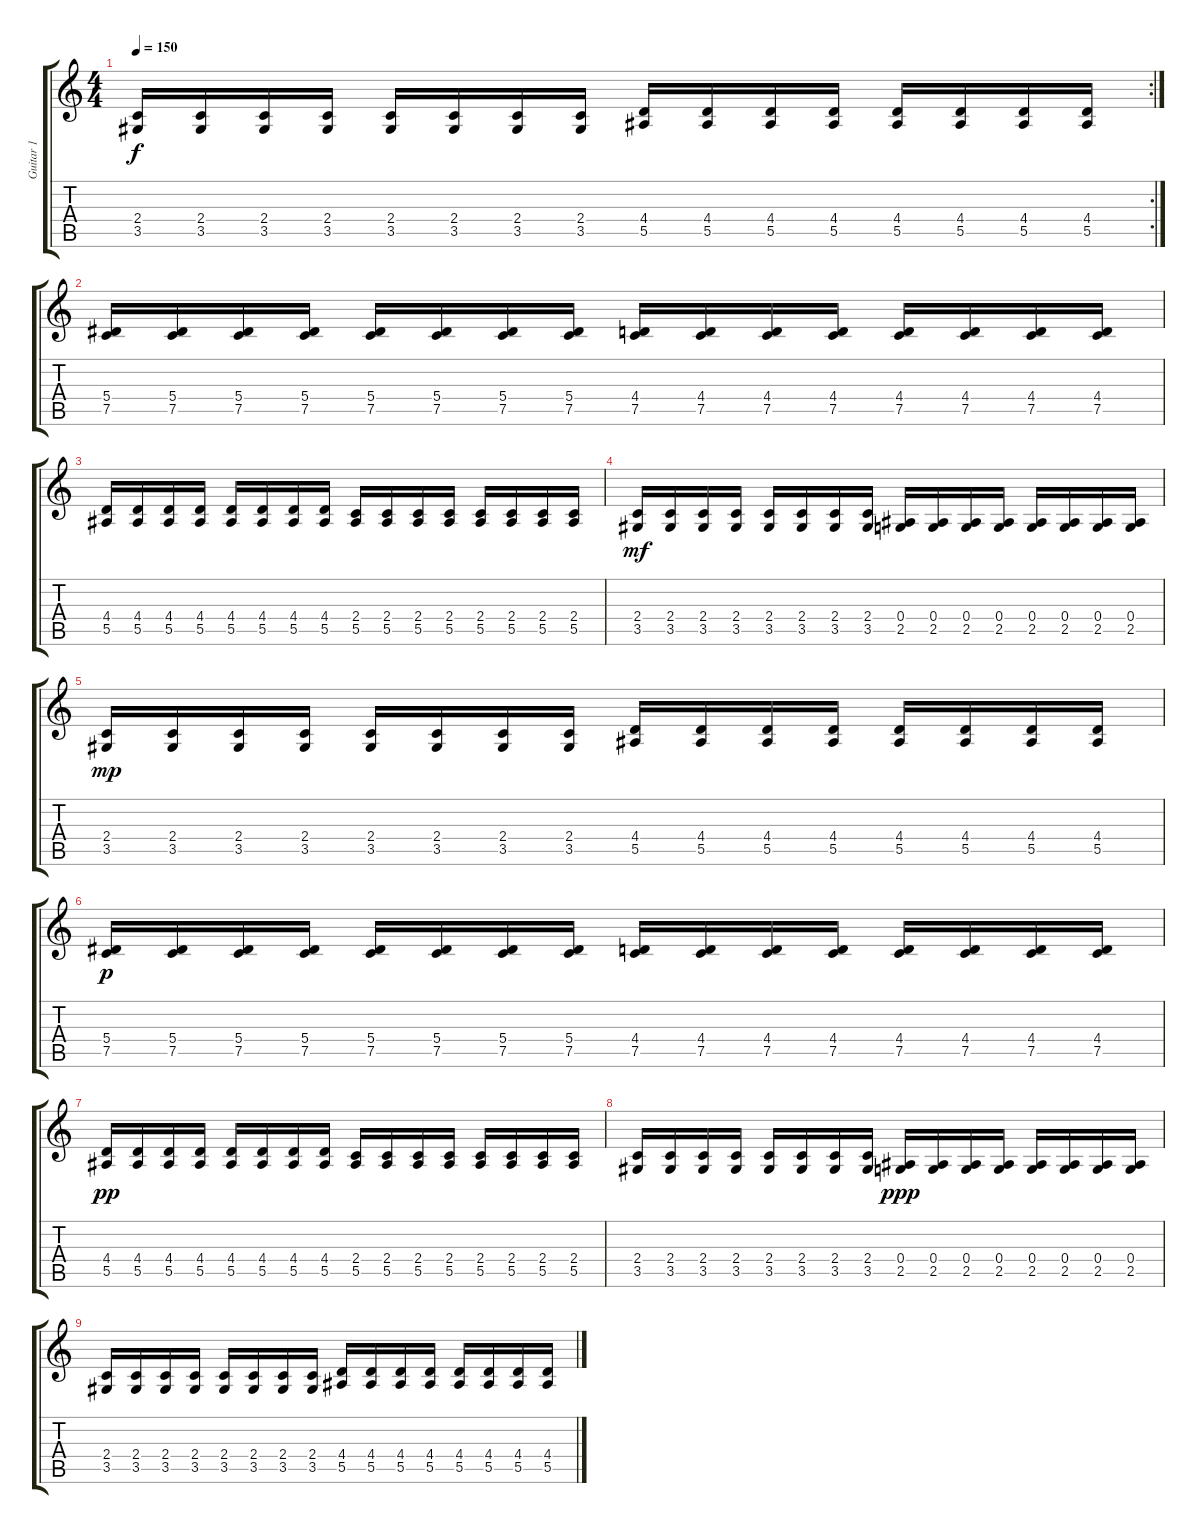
\track ("Guitar 1" "Guitar 1") {instrument distortionguitar}
\staff {score tabs}
\tuning (C4 G3 Eb3 Bb2 F2 C2) {hide}
\rc 2
\ts (4 4)
\tempo 150
\clef g2
\ks c
(2.4 3.5).16{dy f} (2.4 3.5).16 (2.4 3.5).16 (2.4 3.5).16 (2.4 3.5).16 (2.4 3.5).16 (2.4 3.5).16 (2.4 3.5).16 (4.4 5.5).16 (4.4 5.5).16 (4.4 5.5).16 (4.4 5.5).16 (4.4 5.5).16 (4.4 5.5).16 (4.4 5.5).16 (4.4 5.5).16 |
(5.4 7.5).16 (5.4 7.5).16 (5.4 7.5).16 (5.4 7.5).16 (5.4 7.5).16 (5.4 7.5).16 (5.4 7.5).16 (5.4 7.5).16 (4.4 7.5).16 (4.4 7.5).16 (4.4 7.5).16 (4.4 7.5).16 (4.4 7.5).16 (4.4 7.5).16 (4.4 7.5).16 (4.4 7.5).16 |
(4.4 5.5).16 (4.4 5.5).16 (4.4 5.5).16 (4.4 5.5).16 (4.4 5.5).16 (4.4 5.5).16 (4.4 5.5).16 (4.4 5.5).16 (2.4 5.5).16 (2.4 5.5).16 (2.4 5.5).16 (2.4 5.5).16 (2.4 5.5).16 (2.4 5.5).16 (2.4 5.5).16 (2.4 5.5).16 |
(2.4 3.5).16{dy mf} (2.4 3.5).16 (2.4 3.5).16 (2.4 3.5).16 (2.4 3.5).16 (2.4 3.5).16 (2.4 3.5).16 (2.4 3.5).16 (0.4 2.5).16 (0.4 2.5).16 (0.4 2.5).16 (0.4 2.5).16 (0.4 2.5).16 (0.4 2.5).16 (0.4 2.5).16 (0.4 2.5).16 |
(2.4 3.5).16{dy mp} (2.4 3.5).16 (2.4 3.5).16 (2.4 3.5).16 (2.4 3.5).16 (2.4 3.5).16 (2.4 3.5).16 (2.4 3.5).16 (4.4 5.5).16 (4.4 5.5).16 (4.4 5.5).16 (4.4 5.5).16 (4.4 5.5).16 (4.4 5.5).16 (4.4 5.5).16 (4.4 5.5).16 |
(5.4 7.5).16{dy p} (5.4 7.5).16 (5.4 7.5).16 (5.4 7.5).16 (5.4 7.5).16 (5.4 7.5).16 (5.4 7.5).16 (5.4 7.5).16 (4.4 7.5).16 (4.4 7.5).16 (4.4 7.5).16 (4.4 7.5).16 (4.4 7.5).16 (4.4 7.5).16 (4.4 7.5).16 (4.4 7.5).16 |
(4.4 5.5).16{dy pp} (4.4 5.5).16 (4.4 5.5).16 (4.4 5.5).16 (4.4 5.5).16 (4.4 5.5).16 (4.4 5.5).16 (4.4 5.5).16 (2.4 5.5).16 (2.4 5.5).16 (2.4 5.5).16 (2.4 5.5).16 (2.4 5.5).16 (2.4 5.5).16 (2.4 5.5).16 (2.4 5.5).16 |
(2.4 3.5).16 (2.4 3.5).16 (2.4 3.5).16 (2.4 3.5).16 (2.4 3.5).16 (2.4 3.5).16 (2.4 3.5).16 (2.4 3.5).16 (0.4 2.5).16{dy ppp} (0.4 2.5).16 (0.4 2.5).16 (0.4 2.5).16 (0.4 2.5).16 (0.4 2.5).16 (0.4 2.5).16 (0.4 2.5).16 |
(2.4 3.5).16 (2.4 3.5).16 (2.4 3.5).16 (2.4 3.5).16 (2.4 3.5).16 (2.4 3.5).16 (2.4 3.5).16 (2.4 3.5).16 (4.4 5.5).16 (4.4 5.5).16 (4.4 5.5).16 (4.4 5.5).16 (4.4 5.5).16 (4.4 5.5).16 (4.4 5.5).16 (4.4 5.5).16
